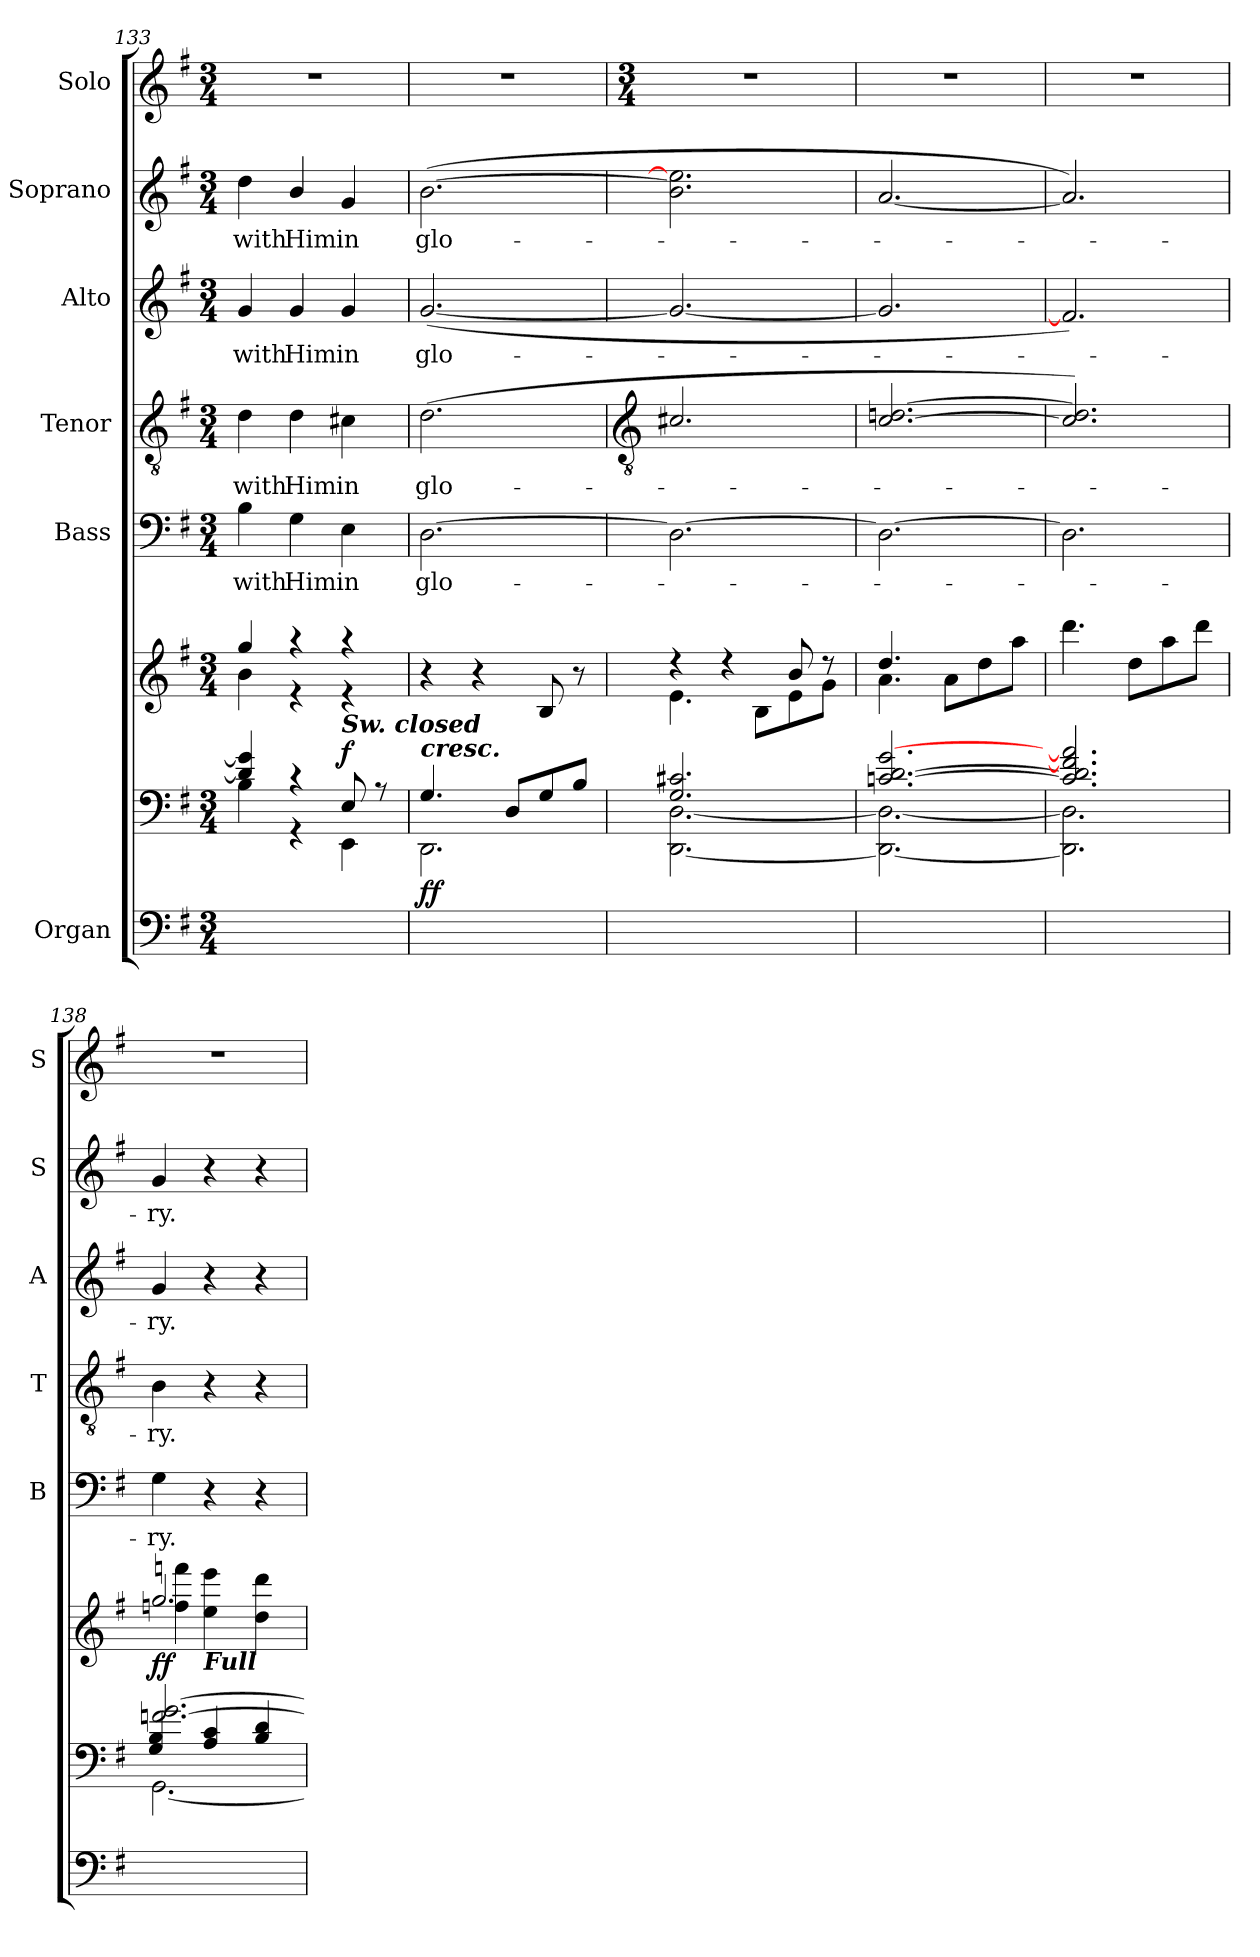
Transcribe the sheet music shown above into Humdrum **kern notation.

**kern	**kern	**kern	**dynam	**kern	**text	**kern	**text	**kern	**text	**kern	**text	**kern
*part6	*part6	*part6	*part6	*part5	*part5	*part4	*part4	*part3	*part3	*part2	*part2	*part1
*staff8	*staff7	*staff6	*staff6/7/8	*staff5	*staff5	*staff4	*staff4	*staff3	*staff3	*staff2	*staff2	*staff1
*I"Organ	*	*	*	*I"Bass	*	*I"Tenor	*	*I"Alto	*	*I"Soprano	*	*I"Solo
*	*	*	*	*I'B	*	*I'T	*	*I'A	*	*I'S	*	*I'S
*clefF4	*clefF4	*clefG2	*	*clefF4	*	*clefGv2	*	*clefG2	*	*clefG2	*	*clefG2
*k[f#]	*k[f#]	*k[f#]	*	*k[f#]	*	*k[f#]	*	*k[f#]	*	*k[f#]	*	*k[f#]
*G:	*G:	*G:	*	*G:	*	*G:	*	*G:	*	*G:	*	*G:
*M3/4	*M3/4	*M3/4	*	*M3/4	*	*M3/4	*	*M3/4	*	*M3/4	*	*M3/4
=133	=133	=133	=133	=133	=133	=133	=133	=133	=133	=133	=133	=133
*	*^	*^	*	*	*	*	*	*	*	*	*	*
!	!	!	!	!	!	!	!LO:LY:b	!	!LO:LY:b	!	!LO:LY:b	!	!LO:LY:b	!
2.ryy	4d/] 4g/]	4B\	4gg/	4b\	.	4B	with	4d	with	4g	with	4dd	with	2.r
!	!	!	!	!	!	!	!LO:LY:b	!	!LO:LY:b	!	!LO:LY:b	!	!LO:LY:b	!
.	4r	4r	4r	4r	.	4G	Him	4d	Him	4g	Him	4b/	Him	.
!	!LO:TX:a:Bi:t=Sw. closed	!	!	!	!	!	!	!	!	!	!	!	!	!
!	!	!	!	!	!LO:DY:a=2	!	!LO:LY:b	!	!LO:LY:b	!	!LO:LY:b	!	!LO:LY:b	!
.	8E/	4EE\	4r	4r	f	4E	in	4c#X	in	4g	in	4g	in	.
.	8r	.	.	.	.	.	.	.	.	.	.	.	.	.
=134	=134	=134	=134	=134	=134	=134	=134	=134	=134	=134	=134	=134	=134	=134
!	!LO:TX:a:Bi:t=cresc.	!	!	!	!	!	!	!	!	!	!	!	!	!
!	!	!	!	!	!LO:DY:b=2	!	!LO:LY:b	!	!LO:LY:b	!	!LO:LY:b	!	!LO:LY:b	!
2.ryy	4.G/	2.DD\	4r	2ryy	ff	[2.D	glo-	(>2.d	glo-	(<[2.g	glo-	(<[2.b	glo-	2.r
.	.	.	4r	.	.	.	.	.	.	.	.	.	.	.
.	8D/L	.	.	.	.	.	.	.	.	.	.	.	.	.
.	8G/	.	8B/	4ryy	.	.	.	.	.	.	.	.	.	.
.	8B/J	.	8r	.	.	.	.	.	.	.	.	.	.	.
*	*v	*v	*	*	*	*	*	*	*	*	*	*	*	*
!!LO:LB:g=z
=135	=135	=135	=135	=135	=135	=135	=135	=135	=135	=135	=135	=135	=135
*	*	*	*	*	*	*	*clefGv2	*	*	*	*	*	*
*	*	*	*	*	*	*	*	*	*	*	*	*	*M3/4
*	*^	*	*	*	*	*	*^	*	*	*	*	*	*
*	*	*^	*	*	*	*	*	*	*	*	*	*	*	*	*
!	!	!	!LO:N:vis=1	!	!	!	!	!	!	!LO:N:vis=1	!	!	!	!	!	!
2.ryy	2.G/ 2.c#X/	[2.DD\ [2.D\	2.ryy	4r	4.e\	.	2.D_	.	2.c#X	2.ryy	.	2.g_	.	2.b] 2.ee]	.	2.r
.	.	.	.	4r	.	.	.	.	.	.	.	.	.	.	.	.
.	.	.	.	.	8B\L	.	.	.	.	.	.	.	.	.	.	.
.	.	.	.	8b/	8e\	.	.	.	.	.	.	.	.	.	.	.
.	.	.	.	8r	8g\J	.	.	.	.	.	.	.	.	.	.	.
=136	=136	=136	=136	=136	=136	=136	=136	=136	=136	=136	=136	=136	=136	=136	=136	=136
!	!	!	!LO:N:vis=1	!	!	!	!	!	!	!LO:N:vis=1	!	!	!	!	!	!
2.ryy	[2.cn/ [2.d/ [2.g/	2.DD\_ 2.D\_	2.ryy	4.dd/	4.a\	.	2.D_	.	[2.c [2.dn	2.ryy	.	2.g]	.	[2.a	.	2.r
.	.	.	.	4.ryy	8a\L	.	.	.	.	.	.	.	.	.	.	.
.	.	.	.	.	8dd\	.	.	.	.	.	.	.	.	.	.	.
.	.	.	.	.	8aa\J	.	.	.	.	.	.	.	.	.	.	.
=137	=137	=137	=137	=137	=137	=137	=137	=137	=137	=137	=137	=137	=137	=137	=137	=137
!	!	!	!LO:N:vis=1	!	!	!	!	!	!	!LO:N:vis=1	!	!	!	!	!	!
2.ryy	2.c/] 2.d/] 2.f#/] 2.a/]	2.DD\] 2.D\]	2.ryy	2.ryy	4.ddd\	.	2.D]	.	2.c] 2.d])	2.ryy	.	2.f#])	.	2.a])	.	2.r
.	.	.	.	.	8dd\L	.	.	.	.	.	.	.	.	.	.	.
.	.	.	.	.	8aa\	.	.	.	.	.	.	.	.	.	.	.
.	.	.	.	.	8ddd\J	.	.	.	.	.	.	.	.	.	.	.
=138	=138	=138	=138	=138	=138	=138	=138	=138	=138	=138	=138	=138	=138	=138	=138	=138
!	!	!	!	!	!	!LO:DY:b	!	!LO:LY:b	!	!	!LO:LY:b	!	!LO:LY:b	!	!LO:LY:b	!
2.ryy	[2.fn/ [2.g/	[2.GG\	4G 4B	2.gg/	4ffn\ 4fffn\	ff	4G	ry.	4B	2ryy	ry.	4g	ry.	4g	ry.	2.r
!	!	!	!	!	!LO:TX:b:Bi:t=Full	!	!	!	!	!	!	!	!	!	!	!
.	.	.	4A 4c	.	4ee\ 4eee\	.	4r	.	4r	.	.	4r	.	4r	.	.
.	.	.	4B 4d	.	4dd\ 4ddd\	.	4r	.	4r	4ryy	.	4r	.	4r	.	.
*	*v	*v	*v	*	*	*	*	*	*v	*v	*	*	*	*	*	*
*	*	*v	*v	*	*	*	*	*	*	*	*	*	*
=	=	=	=	=	=	=	=	=	=	=	=	=
*-	*-	*-	*-	*-	*-	*-	*-	*-	*-	*-	*-	*-
